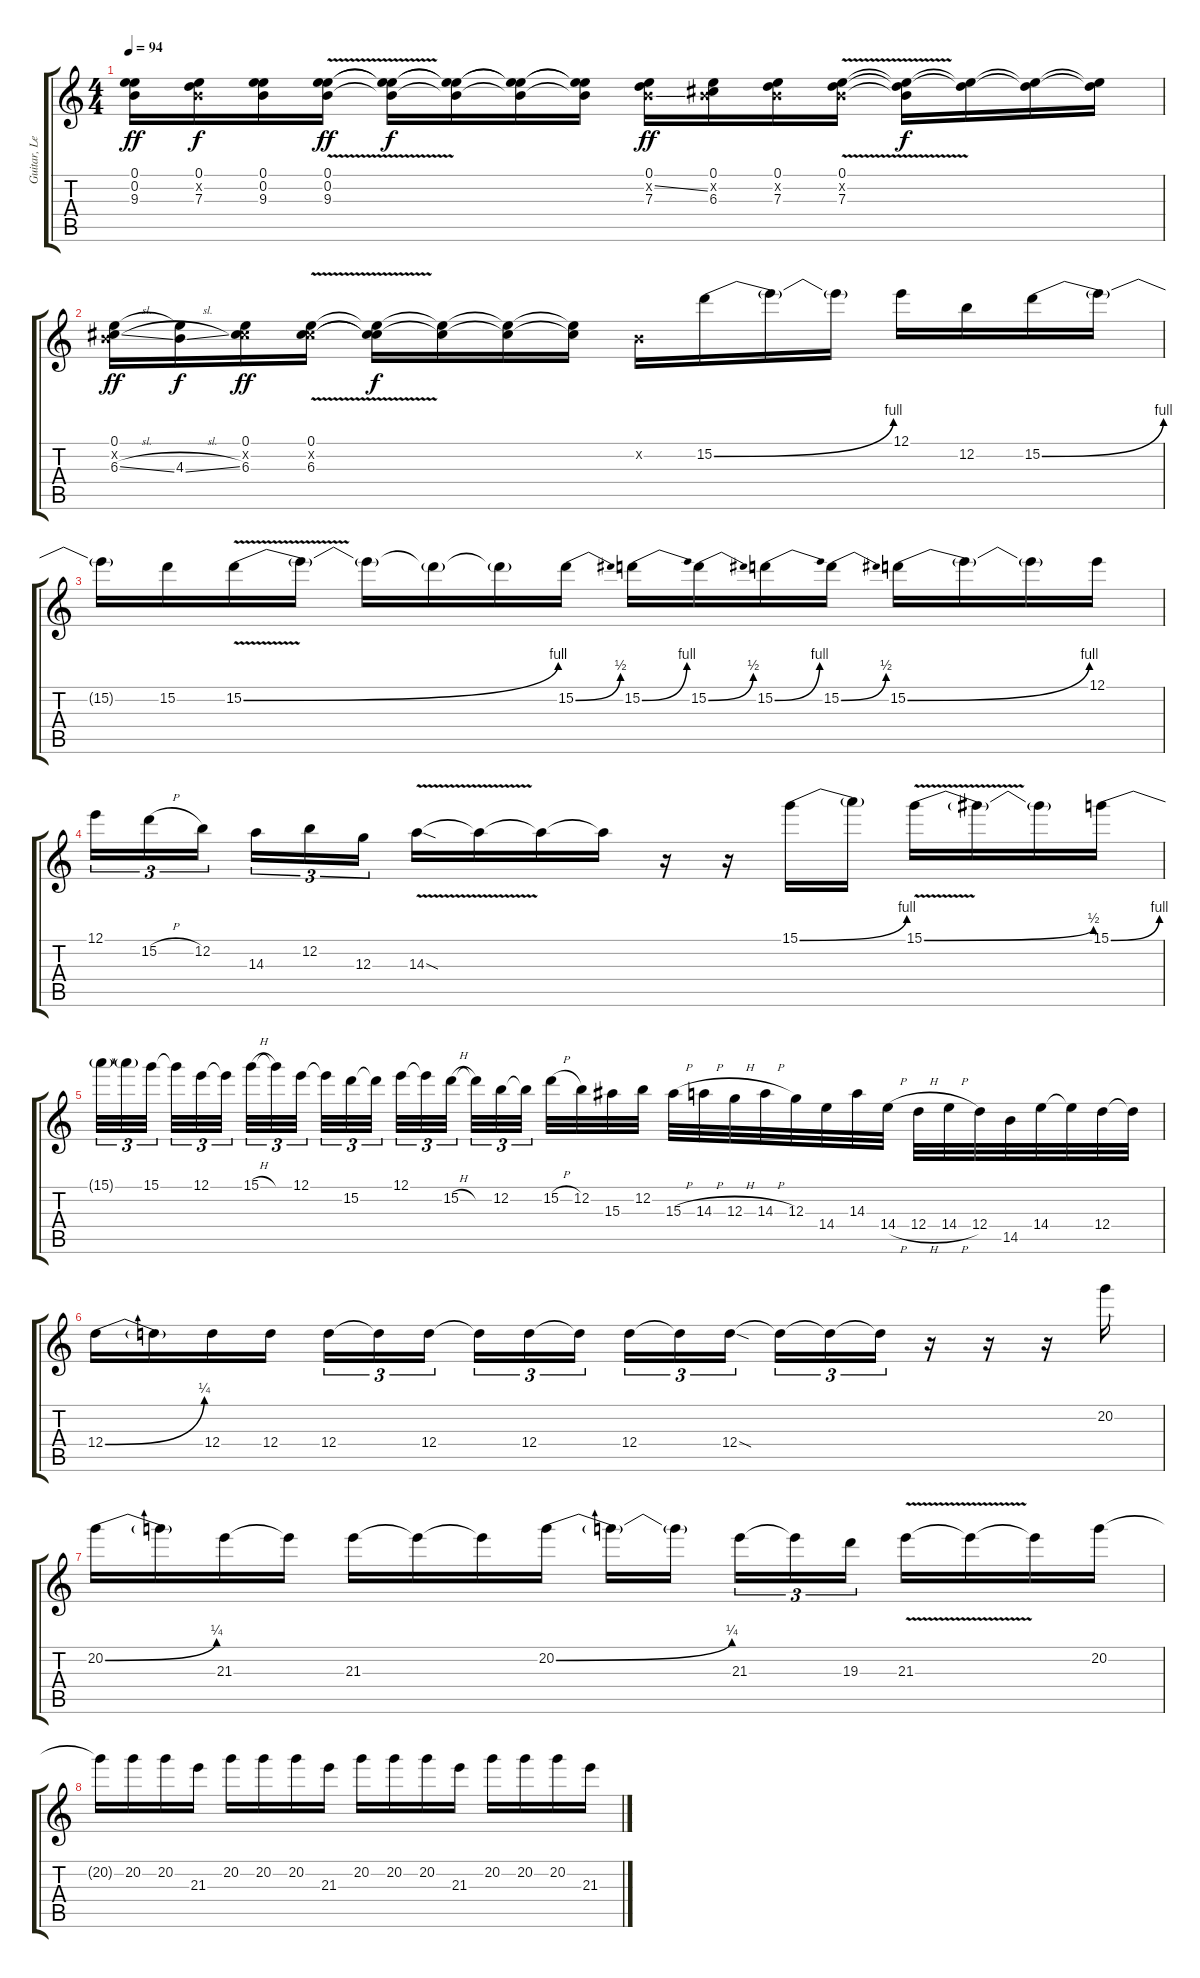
\track ("Guitar, Lead" "Guitar, Le") {instrument overdrivenguitar}
\staff {score tabs}
\tuning (E4 B3 G3 D3 A2 E2) {hide}
\ts (4 4)
\tempo 94
\clef g2
\ks c
(0.1 0.2 9.3).16{dy ff} (0.1 0.2{x} 7.3).16{dy f} (0.1 0.2 9.3).16 (0.1 0.2{v} 9.3).16{dy ff} (0.1{t} 0.2{t} 9.3{t}).16{dy f} (0.1{t} 0.2{t} 9.3{t}).16 (0.1{t} 0.2{t} 9.3{t}).16 (0.1{t} 0.2{t} 9.3{t}).16 (0.1 0.2{ss x} 7.3).16{dy ff} (0.1 0.2{x} 6.3).16 (0.1 0.2{x} 7.3).16 (0.1{v} 0.2{v x} 7.3).16 (0.1{t} 0.2{t} 7.3{t}).16{dy f} (0.1{t} 7.3{t}).16 (0.1{t} 7.3{t}).16 (0.1{t} 7.3{t}).16 |
(0.1 0.2{x} 6.3{sl}).16{dy ff} (0.1{t} 4.3{sl}).16{dy f} (0.1 2.2{x} 6.3).16{dy ff} (0.1{v} 2.2{v x} 6.3).16 (0.1{t} 2.2{t} 6.3{t}).16{dy f} (0.1{t} 6.3{t}).16 (0.1{t} 6.3{t}).16 (0.1{t} 6.3{t}).16 0.2{x}.16 15.2{be (bend 0 0 60 4)}.16 15.2{t}.16 15.2{t}.16 12.1.16 12.2.16 15.2{be (bend 0 0 60 4)}.16 15.2{t}.16 |
15.2{t}.16 15.2.16 15.2{be (bend 0 0 60 4) v}.16 15.2{t}.16 15.2{t}.16 15.2{t}.16 15.2{t}.16 15.2{be (bend 0 0 60 2)}.16 15.2{be (bend 0 0 60 4)}.16 15.2{be (bend 0 0 60 2)}.16 15.2{be (bend 0 0 60 4)}.16 15.2{be (bend 0 0 60 2)}.16 15.2{be (bend 0 0 60 4)}.16 15.2{t}.16 15.2{t}.16 12.1.16 |
12.1.16{tu (3 2)} 15.2{h}.16{tu (3 2)} 12.2.16{tu (3 2) beam splitsecondary} 14.3.16{tu (3 2)} 12.2.16{tu (3 2)} 12.3.16{tu (3 2)} 14.3{v sod}.16 14.3{t}.16 14.3{t}.16 14.3{t}.16 r.16 r.16 15.1{be (bend 0 0 60 4)}.16 15.1{t}.16 15.1{be (bend 0 0 60 2) v}.16 15.1{t}.16 15.1{t}.16 15.1{be (bend 0 0 60 4)}.16 |
15.1{t}.32{tu (3 2)} 15.1{t}.32{tu (3 2)} 15.1.32{tu (3 2) beam splitsecondary} 15.1{t}.32{tu (3 2)} 12.1.32{tu (3 2)} 12.1{t}.32{tu (3 2) beam splitsecondary} 15.1{h}.32{tu (3 2)} 15.1{t}.32{tu (3 2)} 12.1.32{tu (3 2) beam splitsecondary} 12.1{t}.32{tu (3 2)} 15.2.32{tu (3 2)} 15.2{t}.32{tu (3 2)} 12.1.32{tu (3 2)} 12.1{t}.32{tu (3 2)} 15.2{h}.32{tu (3 2) beam splitsecondary} 15.2{t}.32{tu (3 2)} 12.2.32{tu (3 2)} 12.2{t}.32{tu (3 2) beam splitsecondary} 15.2{h}.32 12.2.32 15.3.32 12.2.32 15.3{h}.32 14.3{h}.32 12.3{h}.32 14.3{h}.32 12.3.32 14.4.32 14.3.32 14.4{h}.32 12.4{h}.32 14.4{h}.32 12.4.32 14.5.32 14.4.32 14.4{t}.32 12.4.32 12.4{t}.32 |
12.4{be (bend 0 0 60 1)}.16 12.4{t}.16 12.4.16 12.4.16 12.4.16{tu (3 2)} 12.4{t}.16{tu (3 2)} 12.4.16{tu (3 2) beam splitsecondary} 12.4{t}.16{tu (3 2)} 12.4.16{tu (3 2)} 12.4{t}.16{tu (3 2)} 12.4.16{tu (3 2)} 12.4{t}.16{tu (3 2)} 12.4{sod}.16{tu (3 2) beam splitsecondary} 12.4{t}.16{tu (3 2)} 12.4{t}.16{tu (3 2)} 12.4{t}.16{tu (3 2)} r.16 r.16 r.16 20.2.16 |
20.2{be (bend 0 0 60 1)}.16{volume 9} 20.2{t}.16 21.3.16 21.3{t}.16 21.3.16 21.3{t}.16 21.3{t}.16 20.2{be (bend 0 0 60 1)}.16 20.2{t}.16 20.2{t}.16{beam splitsecondary} 21.3.16{tu (3 2)} 21.3{t}.16{tu (3 2)} 19.3.16{tu (3 2)} 21.3{v}.16 21.3{t}.16 21.3{t}.16 20.2.16 |
20.2{t}.16 20.2.16 20.2.16 21.3.16 20.2.16 20.2.16 20.2.16 21.3.16 20.2.16 20.2.16 20.2.16 21.3.16 20.2.16 20.2.16 20.2.16 21.3.16
